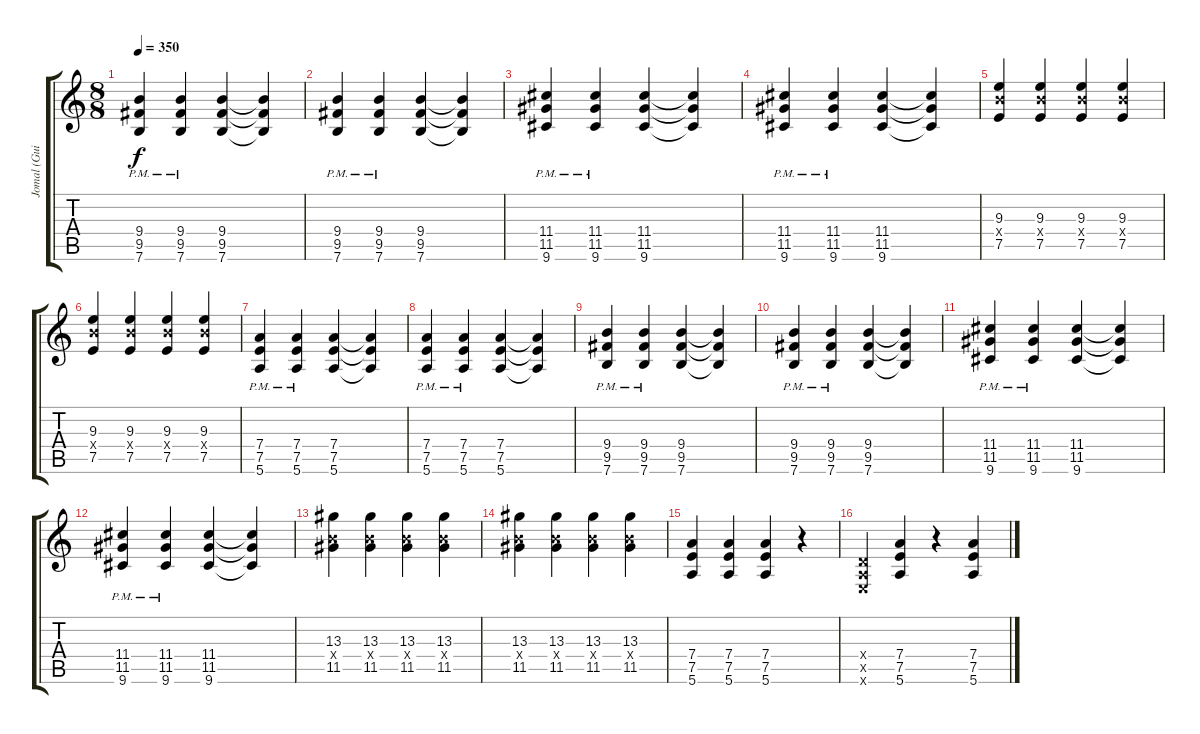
\track ("Jomal (Guitar 1)" "Jomal (Gui") {instrument electricguitarjazz}
\staff {score tabs}
\tuning (E4 B3 G3 D3 A2 E2) {hide}
\ts (8 8)
\tempo 350
\clef g2
\ks c
(9.4{pm} 9.5 7.6).4{dy f} (9.4{pm} 9.5 7.6).4 (9.4 9.5 7.6).4 (9.4{t} 9.5{t} 7.6{t}).4 |
(9.4{pm} 9.5 7.6).4 (9.4{pm} 9.5 7.6).4 (9.4 9.5 7.6).4 (9.4{t} 9.5{t} 7.6{t}).4 |
(11.4{pm} 11.5 9.6).4 (11.4{pm} 11.5 9.6).4 (11.4 11.5 9.6).4 (11.4{t} 11.5{t} 9.6{t}).4 |
(11.4{pm} 11.5 9.6).4 (11.4{pm} 11.5 9.6).4 (11.4 11.5 9.6).4 (11.4{t} 11.5{t} 9.6{t}).4 |
(9.3 9.4{x} 7.5).4 (9.3 9.4{x} 7.5).4 (9.3 9.4{x} 7.5).4 (9.3 9.4{x} 7.5).4 |
(9.3 9.4{x} 7.5).4 (9.3 9.4{x} 7.5).4 (9.3 9.4{x} 7.5).4 (9.3 9.4{x} 7.5).4 |
(7.4{pm} 7.5 5.6).4 (7.4{pm} 7.5 5.6).4 (7.4 7.5 5.6).4 (7.4{t} 7.5{t} 5.6{t}).4 |
(7.4{pm} 7.5 5.6).4 (7.4{pm} 7.5 5.6).4 (7.4 7.5 5.6).4 (7.4{t} 7.5{t} 5.6{t}).4 |
(9.4{pm} 9.5 7.6).4 (9.4{pm} 9.5 7.6).4 (9.4 9.5 7.6).4 (9.4{t} 9.5{t} 7.6{t}).4 |
(9.4{pm} 9.5 7.6).4 (9.4{pm} 9.5 7.6).4 (9.4 9.5 7.6).4 (9.4{t} 9.5{t} 7.6{t}).4 |
(11.4{pm} 11.5 9.6).4 (11.4{pm} 11.5 9.6).4 (11.4 11.5 9.6).4 (11.4{t} 11.5{t} 9.6{t}).4 |
(11.4{pm} 11.5 9.6).4 (11.4{pm} 11.5 9.6).4 (11.4 11.5 9.6).4 (11.4{t} 11.5{t} 9.6{t}).4 |
(13.3 9.4{x} 11.5).4 (13.3 9.4{x} 11.5).4 (13.3 9.4{x} 11.5).4 (13.3 9.4{x} 11.5).4 |
(13.3 9.4{x} 11.5).4 (13.3 9.4{x} 11.5).4 (13.3 9.4{x} 11.5).4 (13.3 9.4{x} 11.5).4 |
(7.4 7.5 5.6).4 (7.4 7.5 5.6).4 (7.4 7.5 5.6).4 r.4 |
(0.4{x} 0.5{x} 0.6{x}).4 (7.4 7.5 5.6).4 r.4 (7.4 7.5 5.6).4
